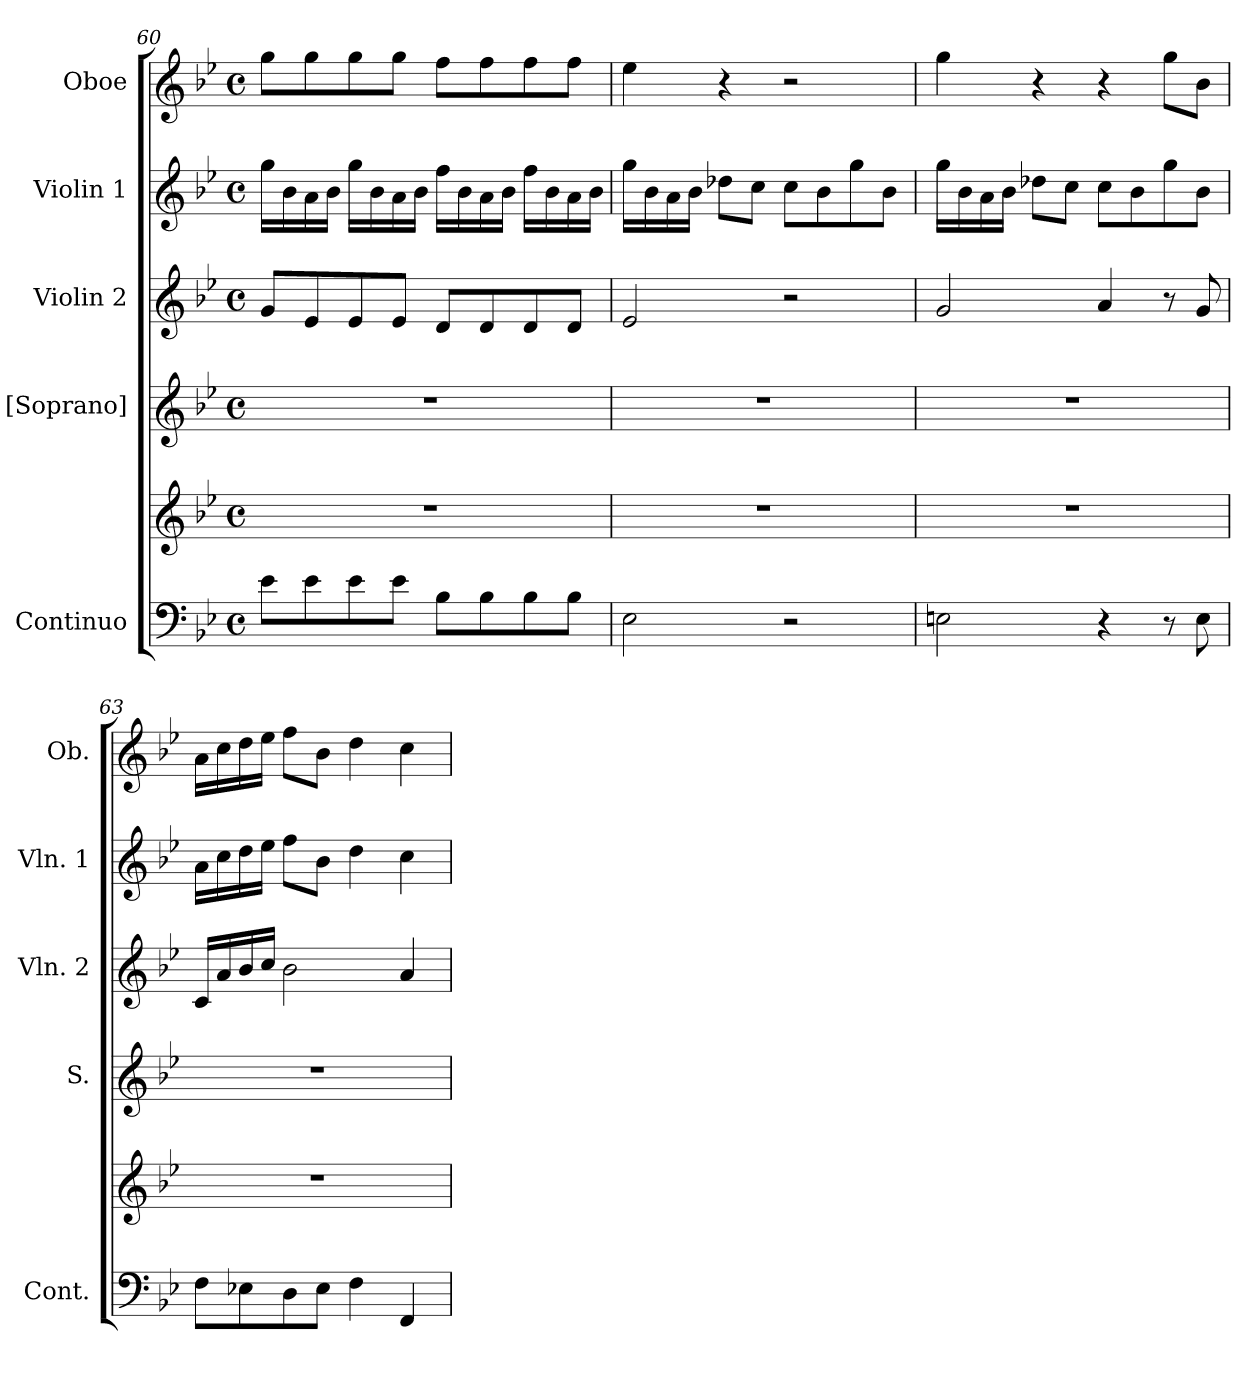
**kern	**kern	**kern	**kern	**kern	**kern
*part5	*part5	*part4	*part3	*part2	*part1
*staff6	*staff5	*staff4	*staff3	*staff2	*staff1
*I"Continuo	*	*I"[Soprano]	*I"Violin 2	*I"Violin 1	*I"Oboe
*I'Cont.	*	*I'S.	*I'Vln. 2	*I'Vln. 1	*I'Ob.
!!LO:LB:g=z
*clefF4	*clefG2	*clefG2	*clefG2	*clefG2	*clefG2
*k[b-e-]	*k[b-e-]	*k[b-e-]	*k[b-e-]	*k[b-e-]	*k[b-e-]
*B-:	*B-:	*B-:	*B-:	*B-:	*B-:
*M4/4	*M4/4	*M4/4	*M4/4	*M4/4	*M4/4
*met(c)	*met(c)	*met(c)	*met(c)	*met(c)	*met(c)
=60	=60	=60	=60	=60	=60
8e-i\L	1r	1r	8gi/L	16ggi\LL	8ggi\L
.	.	.	.	16b-i\	.
8e-i\	.	.	8e-i/	16ai\	8ggi\
.	.	.	.	16b-i\JJ	.
8e-i\	.	.	8e-i/	16ggi\LL	8ggi\
.	.	.	.	16b-i\	.
8e-i\J	.	.	8e-i/J	16ai\	8ggi\J
.	.	.	.	16b-i\JJ	.
8B-i\L	.	.	8di/L	16ffi\LL	8ffi\L
.	.	.	.	16b-i\	.
8B-i\	.	.	8di/	16ai\	8ffi\
.	.	.	.	16b-i\JJ	.
8B-i\	.	.	8di/	16ffi\LL	8ffi\
.	.	.	.	16b-i\	.
8B-i\J	.	.	8di/J	16ai\	8ffi\J
.	.	.	.	16b-i\JJ	.
=61	=61	=61	=61	=61	=61
2E-i\	1r	1r	2e-i/	16ggi\LL	4ee-i\
.	.	.	.	16b-i\	.
.	.	.	.	16ai\	.
.	.	.	.	16b-i\JJ	.
.	.	.	.	8dd-Xi\L	4r
.	.	.	.	8cci\J	.
2r	.	.	2r	8cci\L	2r
.	.	.	.	8b-i\	.
.	.	.	.	8ggi\	.
.	.	.	.	8b-i\J	.
=62	=62	=62	=62	=62	=62
2Eni\	1r	1r	2gi/	16ggi\LL	4ggi\
.	.	.	.	16b-i\	.
.	.	.	.	16ai\	.
.	.	.	.	16b-i\JJ	.
.	.	.	.	8dd-Xi\L	4r
.	.	.	.	8cci\J	.
4r	.	.	4ai/	8cci\L	4r
.	.	.	.	8b-i\	.
8r	.	.	8r	8ggi\	8ggi\L
8Ei\	.	.	8gi/	8b-i\J	8b-i\J
=63	=63	=63	=63	=63	=63
8Fi\L	1r	1r	16ci/LL	16ai\LL	16ai\LL
.	.	.	16ai/	16cci\	16cci\
8E-Xi\	.	.	16b-i/	16ddi\	16ddi\
.	.	.	16cci/JJ	16ee-i\JJ	16ee-i\JJ
8Di\	.	.	2b-i\	8ffi\L	8ffi\L
8E-i\J	.	.	.	8b-i\J	8b-i\J
4Fi\	.	.	.	4ddi\	4ddi\
4FFi/	.	.	4ai/	4cci\	4cci\
=	=	=	=	=	=
*-	*-	*-	*-	*-	*-
